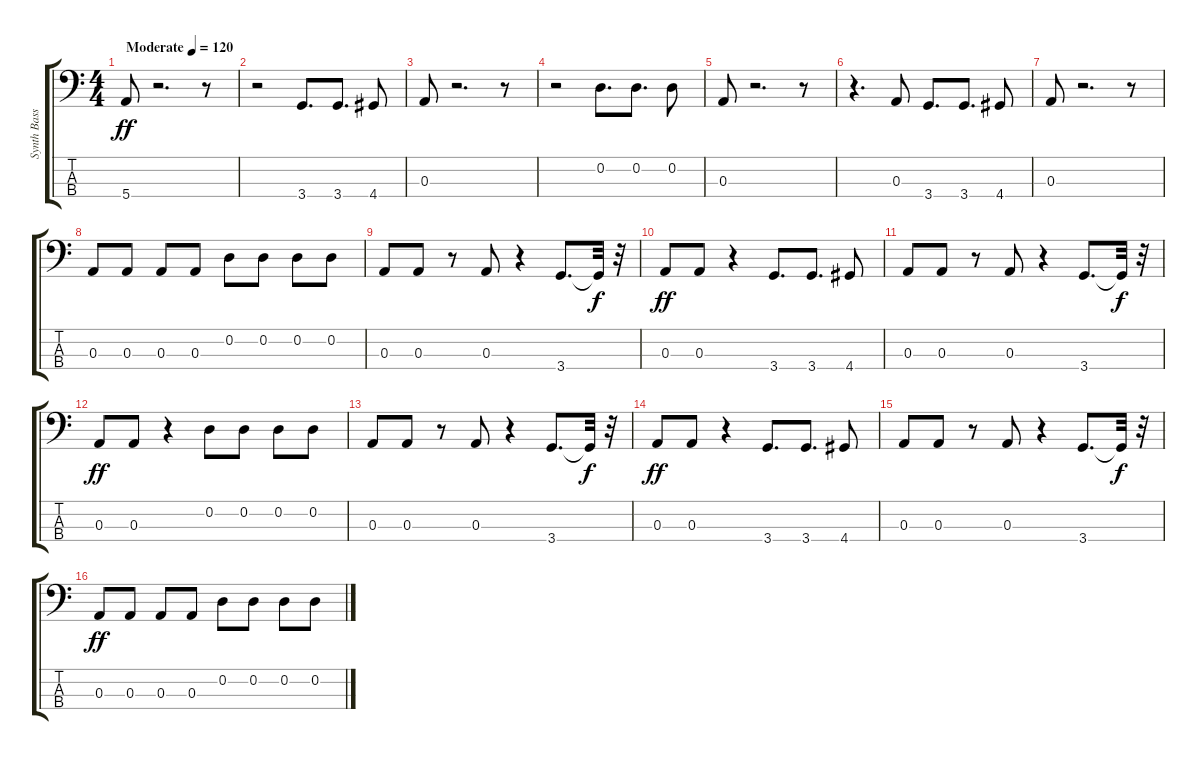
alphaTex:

\track ("Synth Bass" "Synth Bass") {instrument synthbass2}
\staff {score tabs}
\tuning (G2 D2 A1 E1) {hide}
\ts (4 4)
\tempo (120 "Moderate")
\clef f4
\ks c
5.4.8{dy ff instrument synthbass2} r.2{d} r.8 |
r.2 3.4.8{d} 3.4.8{d} 4.4.8 |
0.3.8 r.2{d} r.8 |
r.2 0.2.8{d} 0.2.8{d} 0.2.8 |
0.3.8 r.2{d} r.8 |
r.4{d} 0.3.8 3.4.8{d} 3.4.8{d} 4.4.8 |
0.3.8 r.2{d} r.8 |
0.3.8 0.3.8 0.3.8 0.3.8 0.2.8 0.2.8 0.2.8 0.2.8 |
0.3.8 0.3.8 r.8 0.3.8 r.4 3.4.8{d} 3.4{t}.32{dy f} r.32 |
0.3.8{dy ff} 0.3.8 r.4 3.4.8{d} 3.4.8{d} 4.4.8 |
0.3.8 0.3.8 r.8 0.3.8 r.4 3.4.8{d} 3.4{t}.32{dy f} r.32 |
0.3.8{dy ff} 0.3.8 r.4 0.2.8 0.2.8 0.2.8 0.2.8 |
0.3.8 0.3.8 r.8 0.3.8 r.4 3.4.8{d} 3.4{t}.32{dy f} r.32 |
0.3.8{dy ff} 0.3.8 r.4 3.4.8{d} 3.4.8{d} 4.4.8 |
0.3.8 0.3.8 r.8 0.3.8 r.4 3.4.8{d} 3.4{t}.32{dy f} r.32 |
0.3.8{dy ff} 0.3.8 0.3.8 0.3.8 0.2.8 0.2.8 0.2.8 0.2.8
